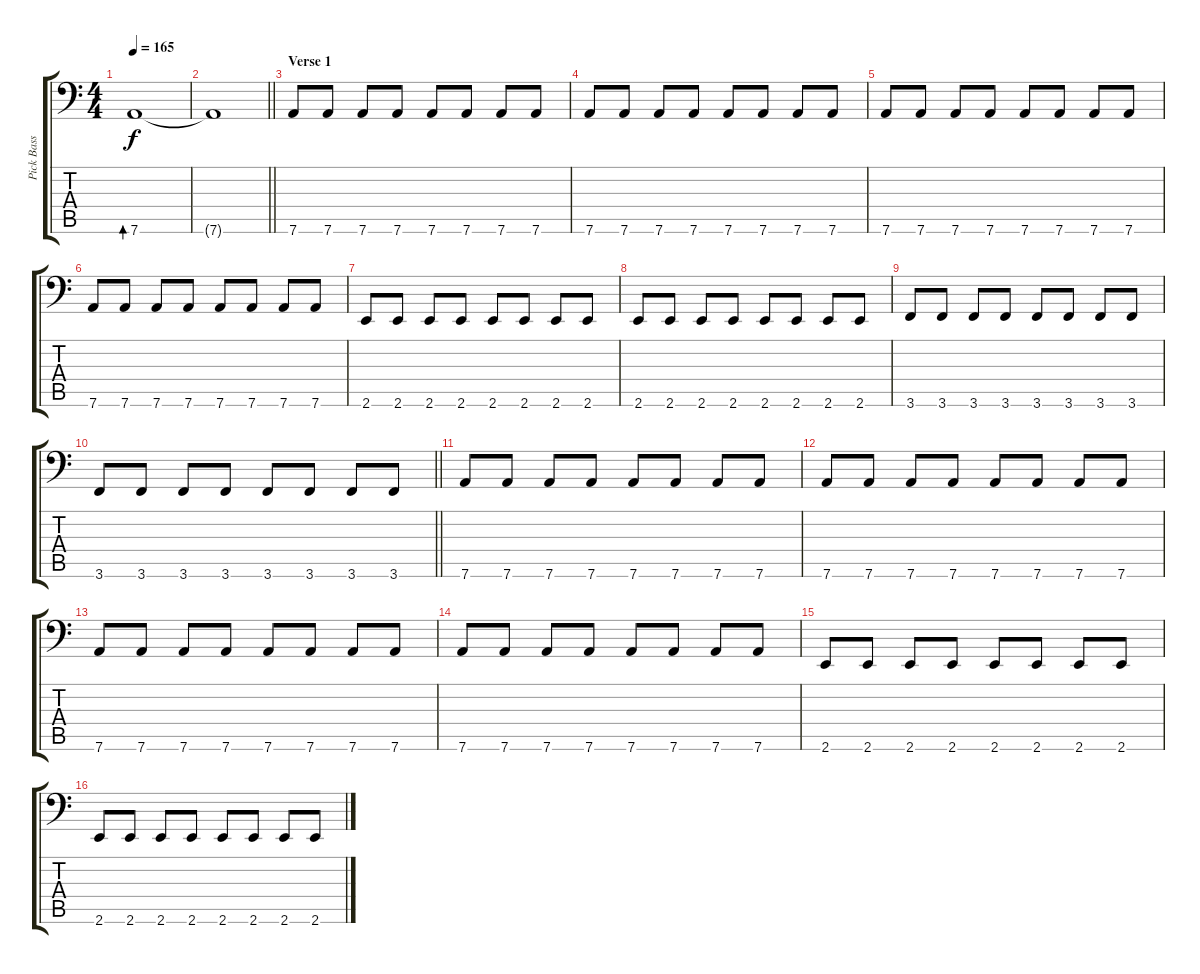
\track ("Pick Bass (Approx.)" "Pick Bass ") {instrument electricbassfinger}
\staff {score tabs}
\tuning (E3 B2 G2 D2 A1 D1) {hide}
\ts (4 4)
\tempo 165
\clef f4
\ks c
7.6.1{bd 240 dy f} |
\barLineRight lightlight
7.6{t}.1 |
\section ("" "Verse 1")
7.6.8 7.6.8 7.6.8 7.6.8 7.6.8 7.6.8 7.6.8 7.6.8 |
7.6.8 7.6.8 7.6.8 7.6.8 7.6.8 7.6.8 7.6.8 7.6.8 |
7.6.8 7.6.8 7.6.8 7.6.8 7.6.8 7.6.8 7.6.8 7.6.8 |
7.6.8 7.6.8 7.6.8 7.6.8 7.6.8 7.6.8 7.6.8 7.6.8 |
2.6.8 2.6.8 2.6.8 2.6.8 2.6.8 2.6.8 2.6.8 2.6.8 |
2.6.8 2.6.8 2.6.8 2.6.8 2.6.8 2.6.8 2.6.8 2.6.8 |
3.6.8 3.6.8 3.6.8 3.6.8 3.6.8 3.6.8 3.6.8 3.6.8 |
\barLineRight lightlight
3.6.8 3.6.8 3.6.8 3.6.8 3.6.8 3.6.8 3.6.8 3.6.8 |
\section ("" "")
7.6.8 7.6.8 7.6.8 7.6.8 7.6.8 7.6.8 7.6.8 7.6.8 |
7.6.8 7.6.8 7.6.8 7.6.8 7.6.8 7.6.8 7.6.8 7.6.8 |
7.6.8 7.6.8 7.6.8 7.6.8 7.6.8 7.6.8 7.6.8 7.6.8 |
7.6.8 7.6.8 7.6.8 7.6.8 7.6.8 7.6.8 7.6.8 7.6.8 |
2.6.8 2.6.8 2.6.8 2.6.8 2.6.8 2.6.8 2.6.8 2.6.8 |
2.6.8 2.6.8 2.6.8 2.6.8 2.6.8 2.6.8 2.6.8 2.6.8
